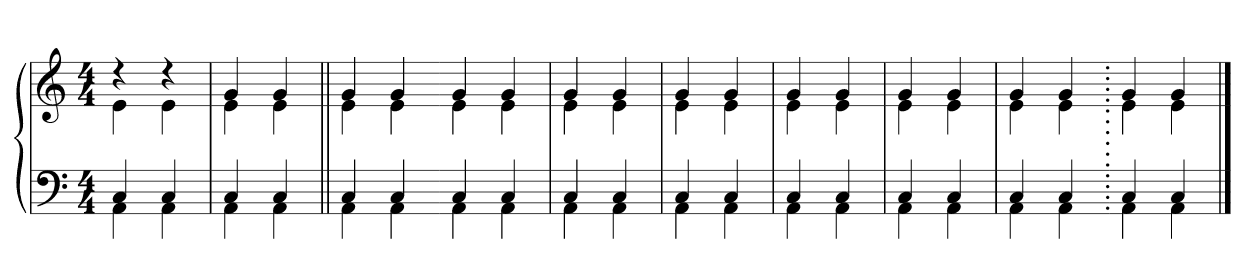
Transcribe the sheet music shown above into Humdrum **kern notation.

**kern	**kern
*part2	*part1
*staff2	*staff1
*clefF4	*clefG2
*M4/4	*M4/4
=1	=1
*^	*^
4C	4AA	4r	4e
4C	4AA	4r	4e
=2`	=2`	=2`	=2`
4C	4AA	4g	4e
4C	4AA	4g	4e
=3||	=3||	=3||	=3||
4C	4AA	4g	4e
4C	4AA	4g	4e
=4-	=4-	=4-	=4-
4C	4AA	4g	4e
4C	4AA	4g	4e
=5	=5	=5	=5
4C	4AA	4g	4e
4C	4AA	4g	4e
=6	=6	=6	=6
4C	4AA	4g	4e
4C	4AA	4g	4e
=7!	=7!	=7!	=7!
4C	4AA	4g	4e
4C	4AA	4g	4e
=8!|	=8!|	=8!|	=8!|
4C	4AA	4g	4e
4C	4AA	4g	4e
=9!!	=9!!	=9!!	=9!!
4C	4AA	4g	4e
4C	4AA	4g	4e
=10.	=10.	=10.	=10.
4C	4AA	4g	4e
4C	4AA	4g	4e
*v	*v	*	*
*	*v	*v
==	==
*-	*-
